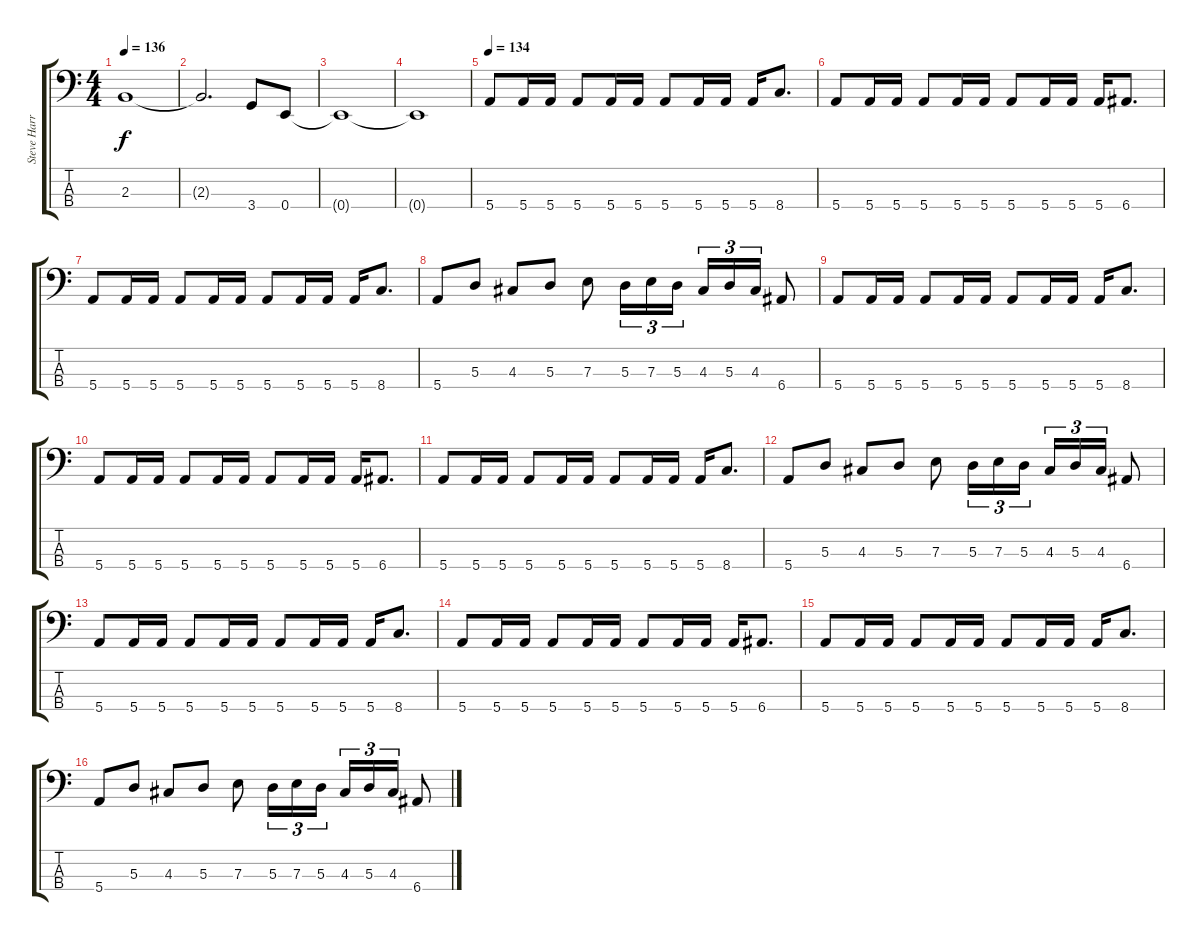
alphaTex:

\track ("Steve Harris" "Steve Harr") {instrument electricbassfinger}
\staff {score tabs}
\tuning (G2 D2 A1 E1) {hide}
\ts (4 4)
\tempo 136
\clef f4
\ks c
2.3{t}.1{dy f} |
2.3{t}.2{d} 3.4.8 0.4.8 |
0.4{t}.1 |
0.4{t}.1 |
\tempo 134
5.4.8 5.4.16 5.4.16 5.4.8 5.4.16 5.4.16 5.4.8 5.4.16 5.4.16 5.4.16 8.4.8{d} |
5.4.8 5.4.16 5.4.16 5.4.8 5.4.16 5.4.16 5.4.8 5.4.16 5.4.16 5.4.16 6.4.8{d} |
5.4.8 5.4.16 5.4.16 5.4.8 5.4.16 5.4.16 5.4.8 5.4.16 5.4.16 5.4.16 8.4.8{d} |
5.4.8 5.3.8 4.3.8 5.3.8 7.3.8 5.3.16{tu (3 2)} 7.3.16{tu (3 2)} 5.3.16{tu (3 2)} 4.3.16{tu (3 2)} 5.3.16{tu (3 2)} 4.3.16{tu (3 2)} 6.4.8 |
5.4.8 5.4.16 5.4.16 5.4.8 5.4.16 5.4.16 5.4.8 5.4.16 5.4.16 5.4.16 8.4.8{d} |
5.4.8 5.4.16 5.4.16 5.4.8 5.4.16 5.4.16 5.4.8 5.4.16 5.4.16 5.4.16 6.4.8{d} |
5.4.8 5.4.16 5.4.16 5.4.8 5.4.16 5.4.16 5.4.8 5.4.16 5.4.16 5.4.16 8.4.8{d} |
5.4.8 5.3.8 4.3.8 5.3.8 7.3.8 5.3.16{tu (3 2)} 7.3.16{tu (3 2)} 5.3.16{tu (3 2)} 4.3.16{tu (3 2)} 5.3.16{tu (3 2)} 4.3.16{tu (3 2)} 6.4.8 |
5.4.8 5.4.16 5.4.16 5.4.8 5.4.16 5.4.16 5.4.8 5.4.16 5.4.16 5.4.16 8.4.8{d} |
5.4.8 5.4.16 5.4.16 5.4.8 5.4.16 5.4.16 5.4.8 5.4.16 5.4.16 5.4.16 6.4.8{d} |
5.4.8 5.4.16 5.4.16 5.4.8 5.4.16 5.4.16 5.4.8 5.4.16 5.4.16 5.4.16 8.4.8{d} |
5.4.8 5.3.8 4.3.8 5.3.8 7.3.8 5.3.16{tu (3 2)} 7.3.16{tu (3 2)} 5.3.16{tu (3 2)} 4.3.16{tu (3 2)} 5.3.16{tu (3 2)} 4.3.16{tu (3 2)} 6.4.8
